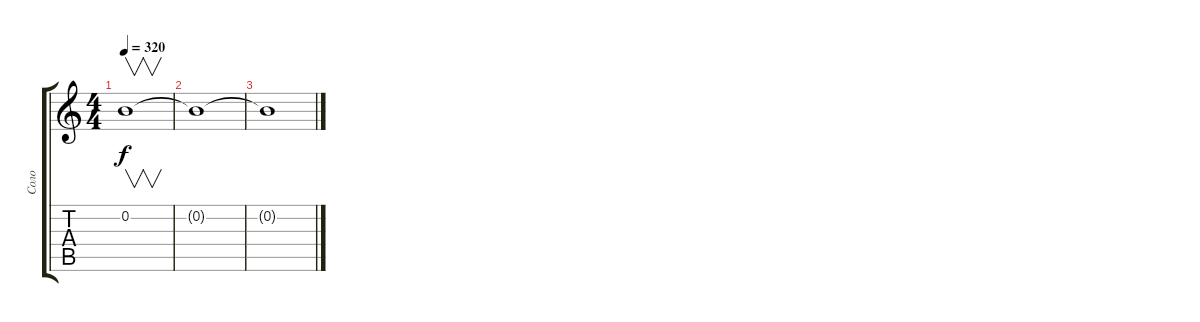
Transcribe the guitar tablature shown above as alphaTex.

\track ("Соло" "Соло") {instrument distortionguitar}
\staff {score tabs}
\tuning (E4 B3 G3 D3 A2 E2) {hide}
\ts (4 4)
\tempo 320
\clef g2
\ks c
0.2.1{v dy f} |
0.2{t}.1 |
0.2{t}.1
